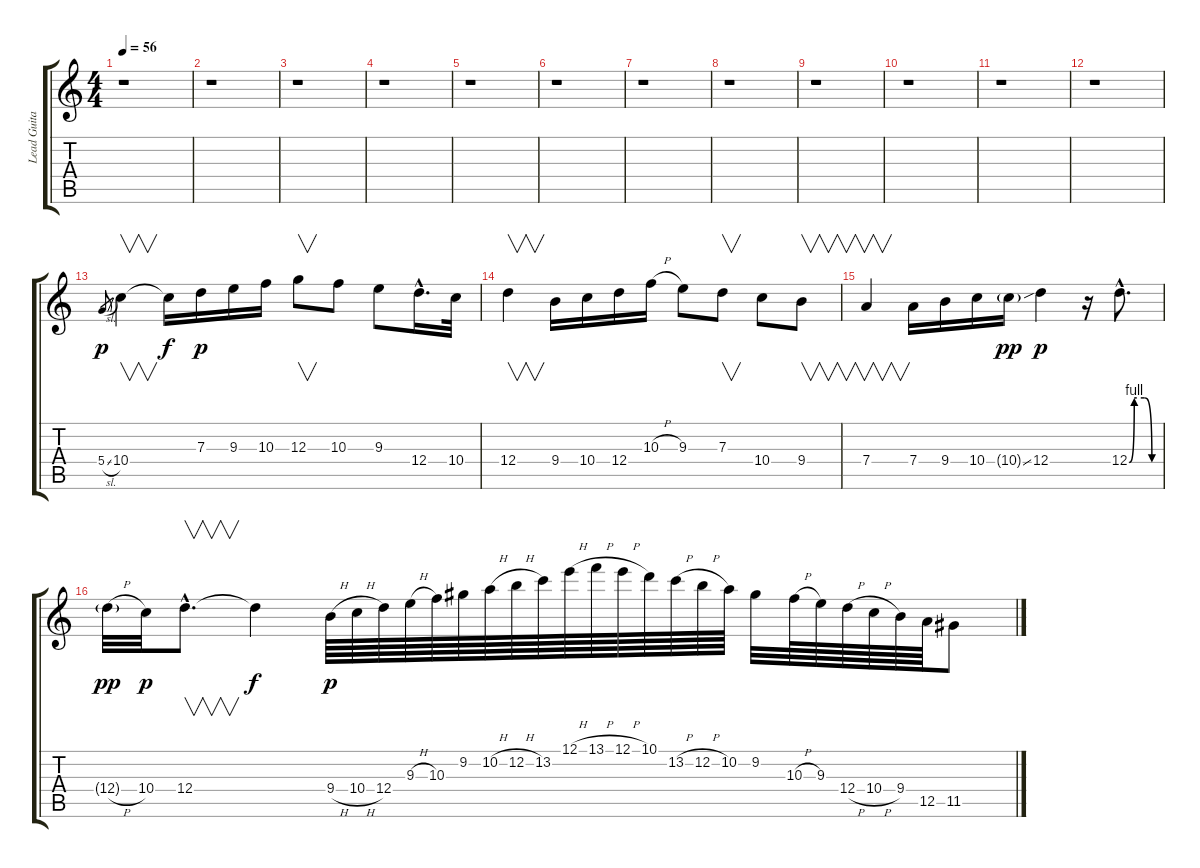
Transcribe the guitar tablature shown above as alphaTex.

\track ("Lead Guitar" "Lead Guita") {instrument overdrivenguitar}
\staff {score tabs}
\tuning (E4 B3 G3 D3 A2 E2) {hide}
\ts (4 4)
\tempo 56
\clef g2
\ks c
r.1{dy p} |
r.1 |
r.1 |
r.1 |
r.1 |
r.1 |
r.1 |
r.1 |
r.1 |
r.1 |
r.1 |
r.1 |
5.4{sl}.8{gr} 10.4.4{v} 10.4{t}.16{dy f} 7.3.16{dy p} 9.3.16 10.3.16 12.3.8{v} 10.3.8 9.3.8 12.4{hac}.16{d} 10.4.32 |
12.4.4{v} 9.4.16 10.4.16 12.4.16 10.3{h}.16 9.3.8 7.3.8{v} 10.4.8 9.4.8{v} |
7.4.4{v} 7.4.16 9.4.16 10.4.16 10.4{ss g}.16{dy pp} 12.4.4{dy p} r.16 12.4{be (custom 0 0 10 4 15 4 30 4 45 0 60 0) hac}.8{d} |
12.4{h g}.32{dy pp} 10.4.32{dy p} 12.4{hac}.8{v d} 12.4{t}.4{dy f} 9.4{h}.64{dy p} 10.4{h}.64 12.4.64 9.3{h}.64 10.3.64 9.2.64 10.2{h}.64 12.2{h}.64 13.2.64 12.1{h}.64 13.1{h}.64 12.1{h}.64 10.1.64 13.2{h}.64 12.2{h}.64 10.2.64 9.2.32 10.3{h}.64 9.3.64 12.4{h}.64 10.4{h}.64 9.4.64 12.5.64 11.5.8
